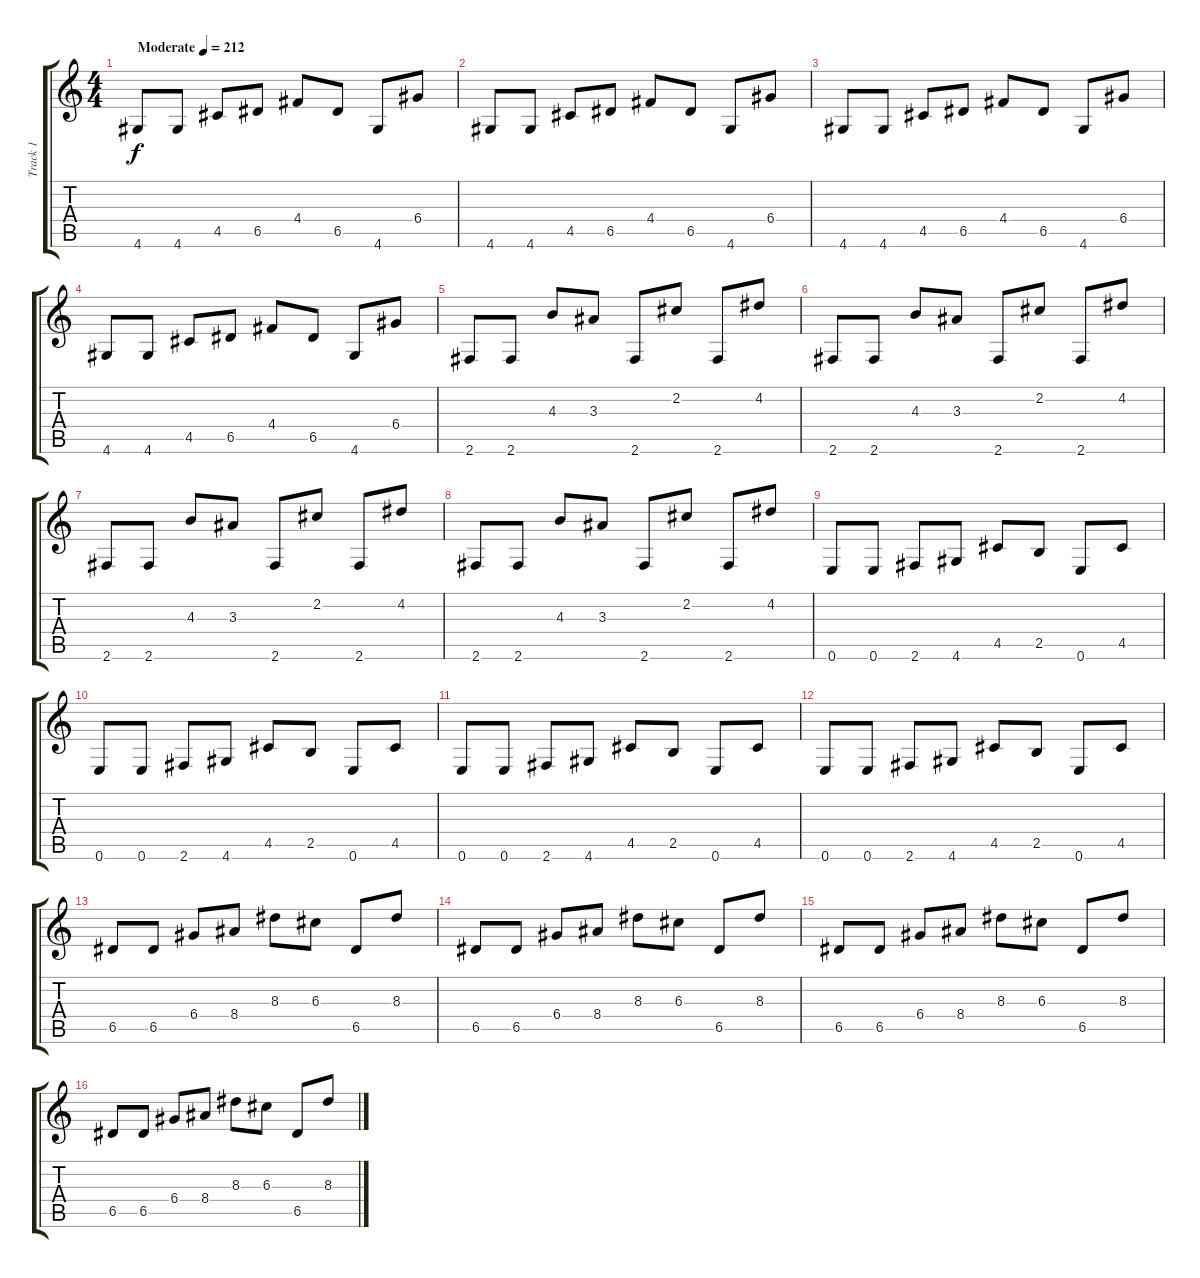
\track ("Track 1" "Track 1") {instrument distortionguitar}
\staff {score tabs}
\tuning (E4 B3 G3 D3 A2 E2) {hide}
\ts (4 4)
\tempo (212 "Moderate")
\clef g2
\ks c
4.6.8{dy f instrument distortionguitar} 4.6.8 4.5.8 6.5.8 4.4.8 6.5.8 4.6.8 6.4.8 |
4.6.8 4.6.8 4.5.8 6.5.8 4.4.8 6.5.8 4.6.8 6.4.8 |
4.6.8 4.6.8 4.5.8 6.5.8 4.4.8 6.5.8 4.6.8 6.4.8 |
4.6.8 4.6.8 4.5.8 6.5.8 4.4.8 6.5.8 4.6.8 6.4.8 |
2.6.8 2.6.8 4.3.8 3.3.8 2.6.8 2.2.8 2.6.8 4.2.8 |
2.6.8 2.6.8 4.3.8 3.3.8 2.6.8 2.2.8 2.6.8 4.2.8 |
2.6.8 2.6.8 4.3.8 3.3.8 2.6.8 2.2.8 2.6.8 4.2.8 |
2.6.8 2.6.8 4.3.8 3.3.8 2.6.8 2.2.8 2.6.8 4.2.8 |
0.6.8 0.6.8 2.6.8 4.6.8 4.5.8 2.5.8 0.6.8 4.5.8 |
0.6.8 0.6.8 2.6.8 4.6.8 4.5.8 2.5.8 0.6.8 4.5.8 |
0.6.8 0.6.8 2.6.8 4.6.8 4.5.8 2.5.8 0.6.8 4.5.8 |
0.6.8 0.6.8 2.6.8 4.6.8 4.5.8 2.5.8 0.6.8 4.5.8 |
6.5.8 6.5.8 6.4.8 8.4.8 8.3.8 6.3.8 6.5.8 8.3.8 |
6.5.8 6.5.8 6.4.8 8.4.8 8.3.8 6.3.8 6.5.8 8.3.8 |
6.5.8 6.5.8 6.4.8 8.4.8 8.3.8 6.3.8 6.5.8 8.3.8 |
6.5.8 6.5.8 6.4.8 8.4.8 8.3.8 6.3.8 6.5.8 8.3.8
